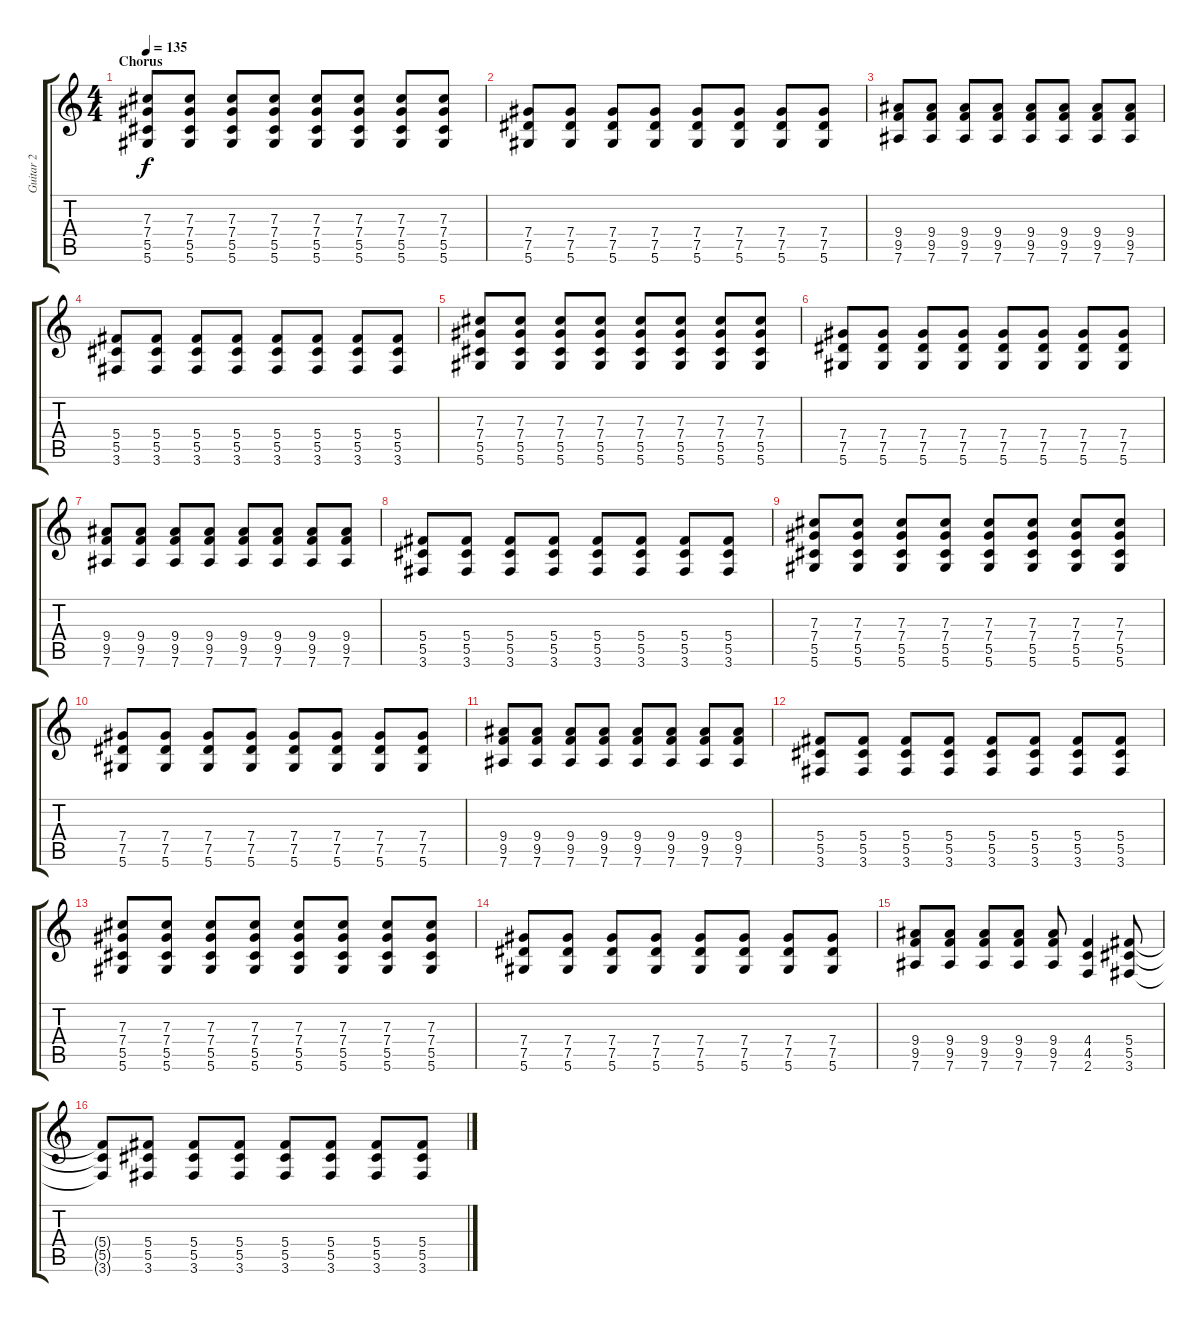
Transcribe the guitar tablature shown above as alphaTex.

\track ("Guitar 2" "Guitar 2") {instrument electricguitarjazz}
\staff {score tabs}
\tuning (Eb4 Bb3 Gb3 Db3 Ab2 Eb2) {hide}
\ts (4 4)
\section ("" "Chorus")
\tempo 135
\clef g2
\ks c
(7.3 7.4 5.5 5.6).8{dy f volume 16 instrument distortionguitar} (7.3 7.4 5.5 5.6).8 (7.3 7.4 5.5 5.6).8 (7.3 7.4 5.5 5.6).8 (7.3 7.4 5.5 5.6).8 (7.3 7.4 5.5 5.6).8 (7.3 7.4 5.5 5.6).8 (7.3 7.4 5.5 5.6).8 |
(7.4 7.5 5.6).8 (7.4 7.5 5.6).8 (7.4 7.5 5.6).8 (7.4 7.5 5.6).8 (7.4 7.5 5.6).8 (7.4 7.5 5.6).8 (7.4 7.5 5.6).8 (7.4 7.5 5.6).8 |
(9.4 9.5 7.6).8 (9.4 9.5 7.6).8 (9.4 9.5 7.6).8 (9.4 9.5 7.6).8 (9.4 9.5 7.6).8 (9.4 9.5 7.6).8 (9.4 9.5 7.6).8 (9.4 9.5 7.6).8 |
(5.4 5.5 3.6).8 (5.4 5.5 3.6).8 (5.4 5.5 3.6).8 (5.4 5.5 3.6).8 (5.4 5.5 3.6).8 (5.4 5.5 3.6).8 (5.4 5.5 3.6).8 (5.4 5.5 3.6).8 |
(7.3 7.4 5.5 5.6).8{volume 16 instrument distortionguitar} (7.3 7.4 5.5 5.6).8 (7.3 7.4 5.5 5.6).8 (7.3 7.4 5.5 5.6).8 (7.3 7.4 5.5 5.6).8 (7.3 7.4 5.5 5.6).8 (7.3 7.4 5.5 5.6).8 (7.3 7.4 5.5 5.6).8 |
(7.4 7.5 5.6).8 (7.4 7.5 5.6).8 (7.4 7.5 5.6).8 (7.4 7.5 5.6).8 (7.4 7.5 5.6).8 (7.4 7.5 5.6).8 (7.4 7.5 5.6).8 (7.4 7.5 5.6).8 |
(9.4 9.5 7.6).8 (9.4 9.5 7.6).8 (9.4 9.5 7.6).8 (9.4 9.5 7.6).8 (9.4 9.5 7.6).8 (9.4 9.5 7.6).8 (9.4 9.5 7.6).8 (9.4 9.5 7.6).8 |
(5.4 5.5 3.6).8 (5.4 5.5 3.6).8 (5.4 5.5 3.6).8 (5.4 5.5 3.6).8 (5.4 5.5 3.6).8 (5.4 5.5 3.6).8 (5.4 5.5 3.6).8 (5.4 5.5 3.6).8 |
(7.3 7.4 5.5 5.6).8{volume 16 instrument distortionguitar} (7.3 7.4 5.5 5.6).8 (7.3 7.4 5.5 5.6).8 (7.3 7.4 5.5 5.6).8 (7.3 7.4 5.5 5.6).8 (7.3 7.4 5.5 5.6).8 (7.3 7.4 5.5 5.6).8 (7.3 7.4 5.5 5.6).8 |
(7.4 7.5 5.6).8 (7.4 7.5 5.6).8 (7.4 7.5 5.6).8 (7.4 7.5 5.6).8 (7.4 7.5 5.6).8 (7.4 7.5 5.6).8 (7.4 7.5 5.6).8 (7.4 7.5 5.6).8 |
(9.4 9.5 7.6).8 (9.4 9.5 7.6).8 (9.4 9.5 7.6).8 (9.4 9.5 7.6).8 (9.4 9.5 7.6).8 (9.4 9.5 7.6).8 (9.4 9.5 7.6).8 (9.4 9.5 7.6).8 |
(5.4 5.5 3.6).8 (5.4 5.5 3.6).8 (5.4 5.5 3.6).8 (5.4 5.5 3.6).8 (5.4 5.5 3.6).8 (5.4 5.5 3.6).8 (5.4 5.5 3.6).8 (5.4 5.5 3.6).8 |
(7.3 7.4 5.5 5.6).8{volume 16 instrument distortionguitar} (7.3 7.4 5.5 5.6).8 (7.3 7.4 5.5 5.6).8 (7.3 7.4 5.5 5.6).8 (7.3 7.4 5.5 5.6).8 (7.3 7.4 5.5 5.6).8 (7.3 7.4 5.5 5.6).8 (7.3 7.4 5.5 5.6).8 |
(7.4 7.5 5.6).8 (7.4 7.5 5.6).8 (7.4 7.5 5.6).8 (7.4 7.5 5.6).8 (7.4 7.5 5.6).8 (7.4 7.5 5.6).8 (7.4 7.5 5.6).8 (7.4 7.5 5.6).8 |
(9.4 9.5 7.6).8 (9.4 9.5 7.6).8 (9.4 9.5 7.6).8 (9.4 9.5 7.6).8 (9.4 9.5 7.6).8 (4.4 4.5 2.6).4 (5.4 5.5 3.6).8 |
(5.4{t} 5.5{t} 3.6{t}).8 (5.4 5.5 3.6).8{instrument distortionguitar} (5.4 5.5 3.6).8 (5.4 5.5 3.6).8 (5.4 5.5 3.6).8 (5.4 5.5 3.6).8 (5.4 5.5 3.6).8 (5.4 5.5 3.6).8
